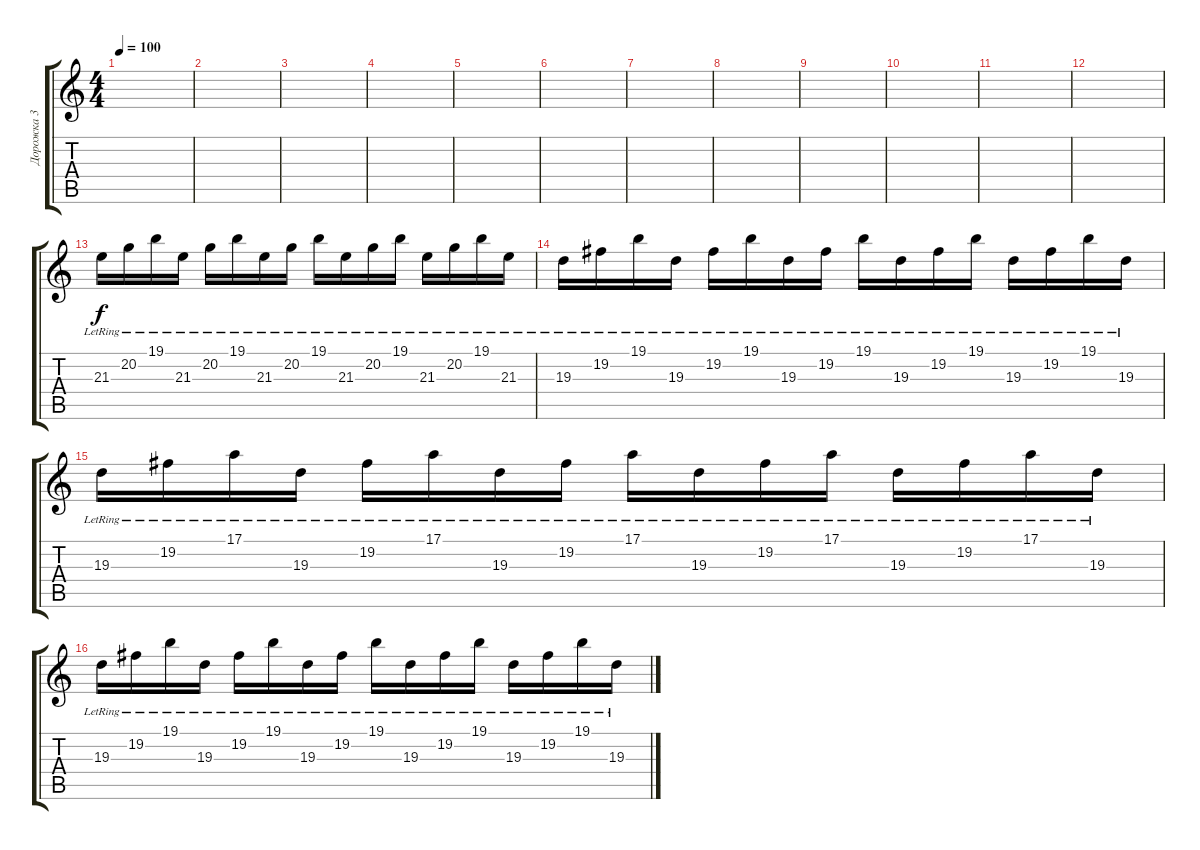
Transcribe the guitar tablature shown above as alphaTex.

\track ("Дорожка 3" "Дорожка 3") {instrument acousticgrandpiano}
\staff {score tabs}
\tuning (E4 B3 G3 D3 A2 E2) {hide}
\ts (4 4)
\tempo 100
\clef g2
\ks c
|
|
|
|
|
|
|
|
|
|
|
|
21.3{lr}.16 20.2{lr}.16 19.1{lr}.16 21.3{lr}.16 20.2{lr}.16 19.1{lr}.16 21.3{lr}.16 20.2{lr}.16 19.1{lr}.16 21.3{lr}.16 20.2{lr}.16 19.1{lr}.16 21.3{lr}.16 20.2{lr}.16 19.1{lr}.16 21.3{lr}.16 |
19.3{lr}.16 19.2{lr}.16 19.1{lr}.16 19.3{lr}.16 19.2{lr}.16 19.1{lr}.16 19.3{lr}.16 19.2{lr}.16 19.1{lr}.16 19.3{lr}.16 19.2{lr}.16 19.1{lr}.16 19.3{lr}.16 19.2{lr}.16 19.1{lr}.16 19.3{lr}.16 |
19.3{lr}.16 19.2{lr}.16 17.1{lr}.16 19.3{lr}.16 19.2{lr}.16 17.1{lr}.16 19.3{lr}.16 19.2{lr}.16 17.1{lr}.16 19.3{lr}.16 19.2{lr}.16 17.1{lr}.16 19.3{lr}.16 19.2{lr}.16 17.1{lr}.16 19.3{lr}.16 |
19.3{lr}.16 19.2{lr}.16 19.1{lr}.16 19.3{lr}.16 19.2{lr}.16 19.1{lr}.16 19.3{lr}.16 19.2{lr}.16 19.1{lr}.16 19.3{lr}.16 19.2{lr}.16 19.1{lr}.16 19.3{lr}.16 19.2{lr}.16 19.1{lr}.16 19.3{lr}.16
